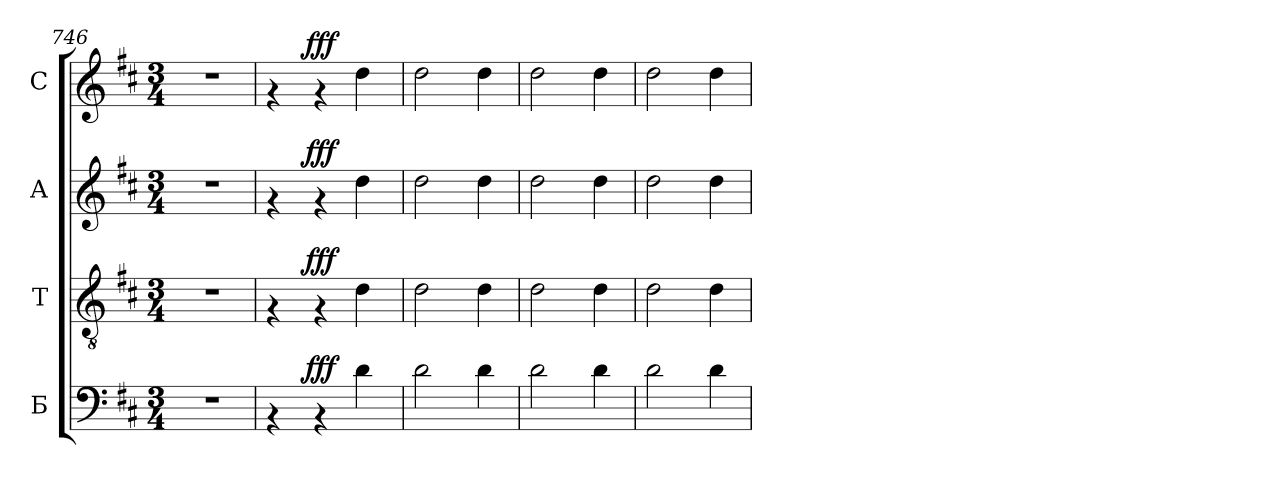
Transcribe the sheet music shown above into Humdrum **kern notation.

**kern	**dynam	**kern	**dynam	**kern	**dynam	**kern	**dynam
*part4	*part4	*part3	*part3	*part2	*part2	*part1	*part1
*staff4	*staff4	*staff3	*staff3	*staff2	*staff2	*staff1	*staff1
*I"Б	*	*I"Т	*	*I"А	*	*I"С	*
*clefF4	*	*clefGv2	*	*clefG2	*	*clefG2	*
*k[f#c#]	*	*k[f#c#]	*	*k[f#c#]	*	*k[f#c#]	*
*D:	*	*D:	*	*D:	*	*D:	*
*M3/4	*	*M3/4	*	*M3/4	*	*M3/4	*
=746	=746	=746	=746	=746	=746	=746	=746
2.r	.	2.r	.	2.r	.	2.r	.
=747	=747	=747	=747	=747	=747	=747	=747
*^	*	*^	*	*^	*	*^	*
4rAA	8...ryy	.	4rF	8...ryy	.	4rf	8...ryy	.	4rf	8...ryy	.
!	!	!LO:DY:a	!	!	!LO:DY:a	!	!	!LO:DY:a	!	!	!LO:DY:a
.	2ryy	fff	.	2ryy	fff	.	2ryy	fff	.	2ryy	fff
4rAA	.	.	4rF	.	.	4rf	.	.	4rf	.	.
4d\	.	.	4d\	.	.	4dd\	.	.	4dd\	.	.
.	64ryy	.	.	64ryy	.	.	64ryy	.	.	64ryy	.
*v	*v	*	*	*	*	*v	*v	*	*v	*v	*
*	*	*v	*v	*	*	*	*	*
=748	=748	=748	=748	=748	=748	=748	=748
2d\	.	2d\	.	2dd\	.	2dd\	.
4d\	.	4d\	.	4dd\	.	4dd\	.
=749	=749	=749	=749	=749	=749	=749	=749
2d\	.	2d\	.	2dd\	.	2dd\	.
4d\	.	4d\	.	4dd\	.	4dd\	.
=750	=750	=750	=750	=750	=750	=750	=750
2d\	.	2d\	.	2dd\	.	2dd\	.
4d\	.	4d\	.	4dd\	.	4dd\	.
=	=	=	=	=	=	=	=
*-	*-	*-	*-	*-	*-	*-	*-
